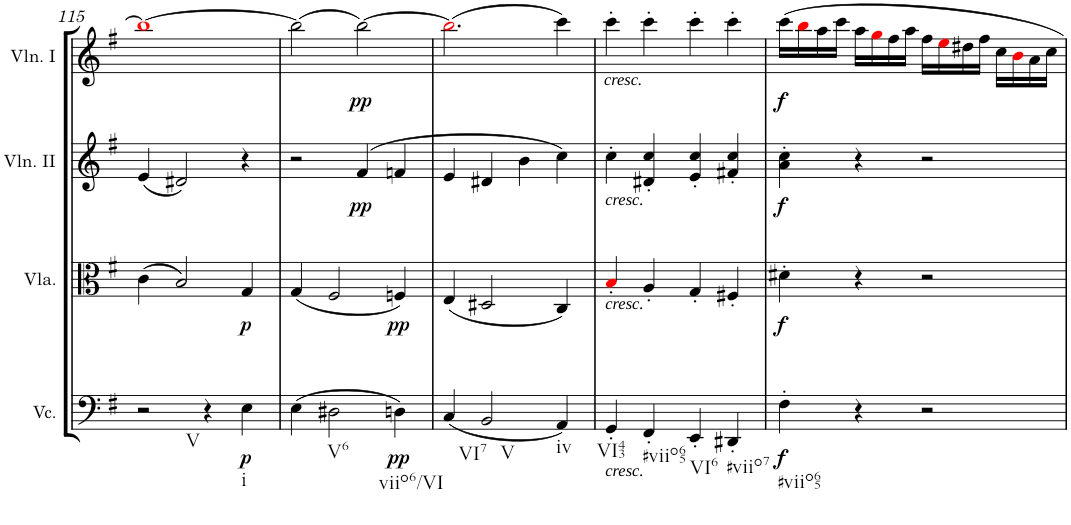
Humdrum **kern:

**kern	**dynam	**kern	**dynam	**kern	**dynam	**kern	**dynam
*part4	*part4	*part3	*part3	*part2	*part2	*part1	*part1
*staff4	*staff4	*staff3	*staff3	*staff2	*staff2	*staff1	*staff1
*I"Violoncello	*	*I"Viola	*	*I"Violin II	*	*I"Violin I	*
*I'Vc.	*	*I'Vla.	*	*I'Vln. II	*	*I'Vln. I	*
!!LO:PB:g=z
*clefF4	*	*clefC3	*	*clefG2	*	*clefG2	*
*k[f#]	*	*k[f#]	*	*k[f#]	*	*k[f#]	*
*M4/4	*	*M4/4	*	*M4/4	*	*M4/4	*
*met(c)	*	*met(c)	*	*met(c)	*	*met(c)	*
=115	=115	=115	=115	=115	=115	=115	=115
!LO:TX:b:t=V	!	!	!	!	!	!	!
2r	.	(4c\	.	(4e/	.	1bbi_	.
.	.	2B/)	.	2d#X/)	.	.	.
4r	.	.	.	.	.	.	.
!LO:TX:b:t=i	!	!	!	!	!	!	!
!	!LO:DY:b	!	!LO:DY:b	!	!	!	!
4E\	p	4G/	p	4r	.	.	.
=116	=116	=116	=116	=116	=116	=116	=116
(4E\	.	(4G/	.	2r	.	(2bb\]	.
!LO:TX:b:t=V6	!	!	!	!	!	!	!
2D#X\	.	2F#/	.	.	.	.	.
!	!	!	!	!	!LO:DY:b	!	!LO:DY:b
.	.	.	.	(4f#/	pp	[2bb\)	pp
!LO:TX:b:t=viio6/VI	!	!	!	!	!	!	!
!	!LO:DY:b	!	!LO:DY:b	!	!	!	!
4Dn\)	pp	4Fn/)	pp	4fn/	.	.	.
=117	=117	=117	=117	=117	=117	=117	=117
!LO:TX:b:t=VI7	!	!	!	!	!	!	!
(4C/	.	(4E/	.	4e/	.	(2.bbi\]	.
!LO:TX:b:t=V	!	!	!	!	!	!	!
2BB/	.	2D#X/	.	4d#X/	.	.	.
.	.	.	.	4b\	.	.	.
!LO:TX:b:t=iv	!	!	!	!	!	!	!
4AA/)	.	4C/)	.	4cc\)	.	4ccc\)	.
=118	=118	=118	=118	=118	=118	=118	=118
!	!	!	!	!	!	!LO:TX:b:i:t=cresc.	!
!	!	!	!	!LO:TX:b:i:t=cresc.	!	!	!
!	!	!LO:TX:b:i:t=cresc.	!	!	!	!	!
!LO:TX:b:i:t=cresc.	!	!	!	!	!	!	!
!LO:TX:b:t=VI43	!	!	!	!	!	!	!
4GG'/	.	4B'i/	.	4cc'\	.	4ccc'\	.
!LO:TX:b:t=#viio65	!	!	!	!	!	!	!
4FF#'/	.	4A'/	.	4d#X/' 4cc/'	.	4ccc'\	.
!LO:TX:b:t=VI6	!	!	!	!	!	!	!
4EE'/	.	4G'/	.	4e/' 4cc/'	.	4ccc'\	.
!LO:TX:b:t=#viio7	!	!	!	!	!	!	!
4DD#X'/	.	4F#X'/	.	4f#X/' 4cc/'	.	4ccc'\	.
=119	=119	=119	=119	=119	=119	=119	=119
!LO:TX:b:t=#viio65	!	!	!	!	!	!	!
!	!LO:DY:b	!	!LO:DY:b	!	!LO:DY:b	!	!LO:DY:b
4F#'\	f	4d#X'\	f	4a\' 4cc\'	f	16ccc\LL	f
.	.	.	.	.	.	16bbi\	.
.	.	.	.	.	.	16aa\	.
.	.	.	.	.	.	16ccc\JJ	.
4r	.	4r	.	4r	.	16aa\LL	.
.	.	.	.	.	.	16ggi\	.
.	.	.	.	.	.	16ff#\	.
.	.	.	.	.	.	16aa\JJ	.
2r	.	2r	.	2r	.	16ff#\LL	.
.	.	.	.	.	.	16eei\	.
.	.	.	.	.	.	16dd#X\	.
.	.	.	.	.	.	16ff#\JJ	.
.	.	.	.	.	.	16cc\LL	.
.	.	.	.	.	.	16bi\	.
.	.	.	.	.	.	16a\	.
.	.	.	.	.	.	16cc\JJ	.
=	=	=	=	=	=	=	=
*-	*-	*-	*-	*-	*-	*-	*-
